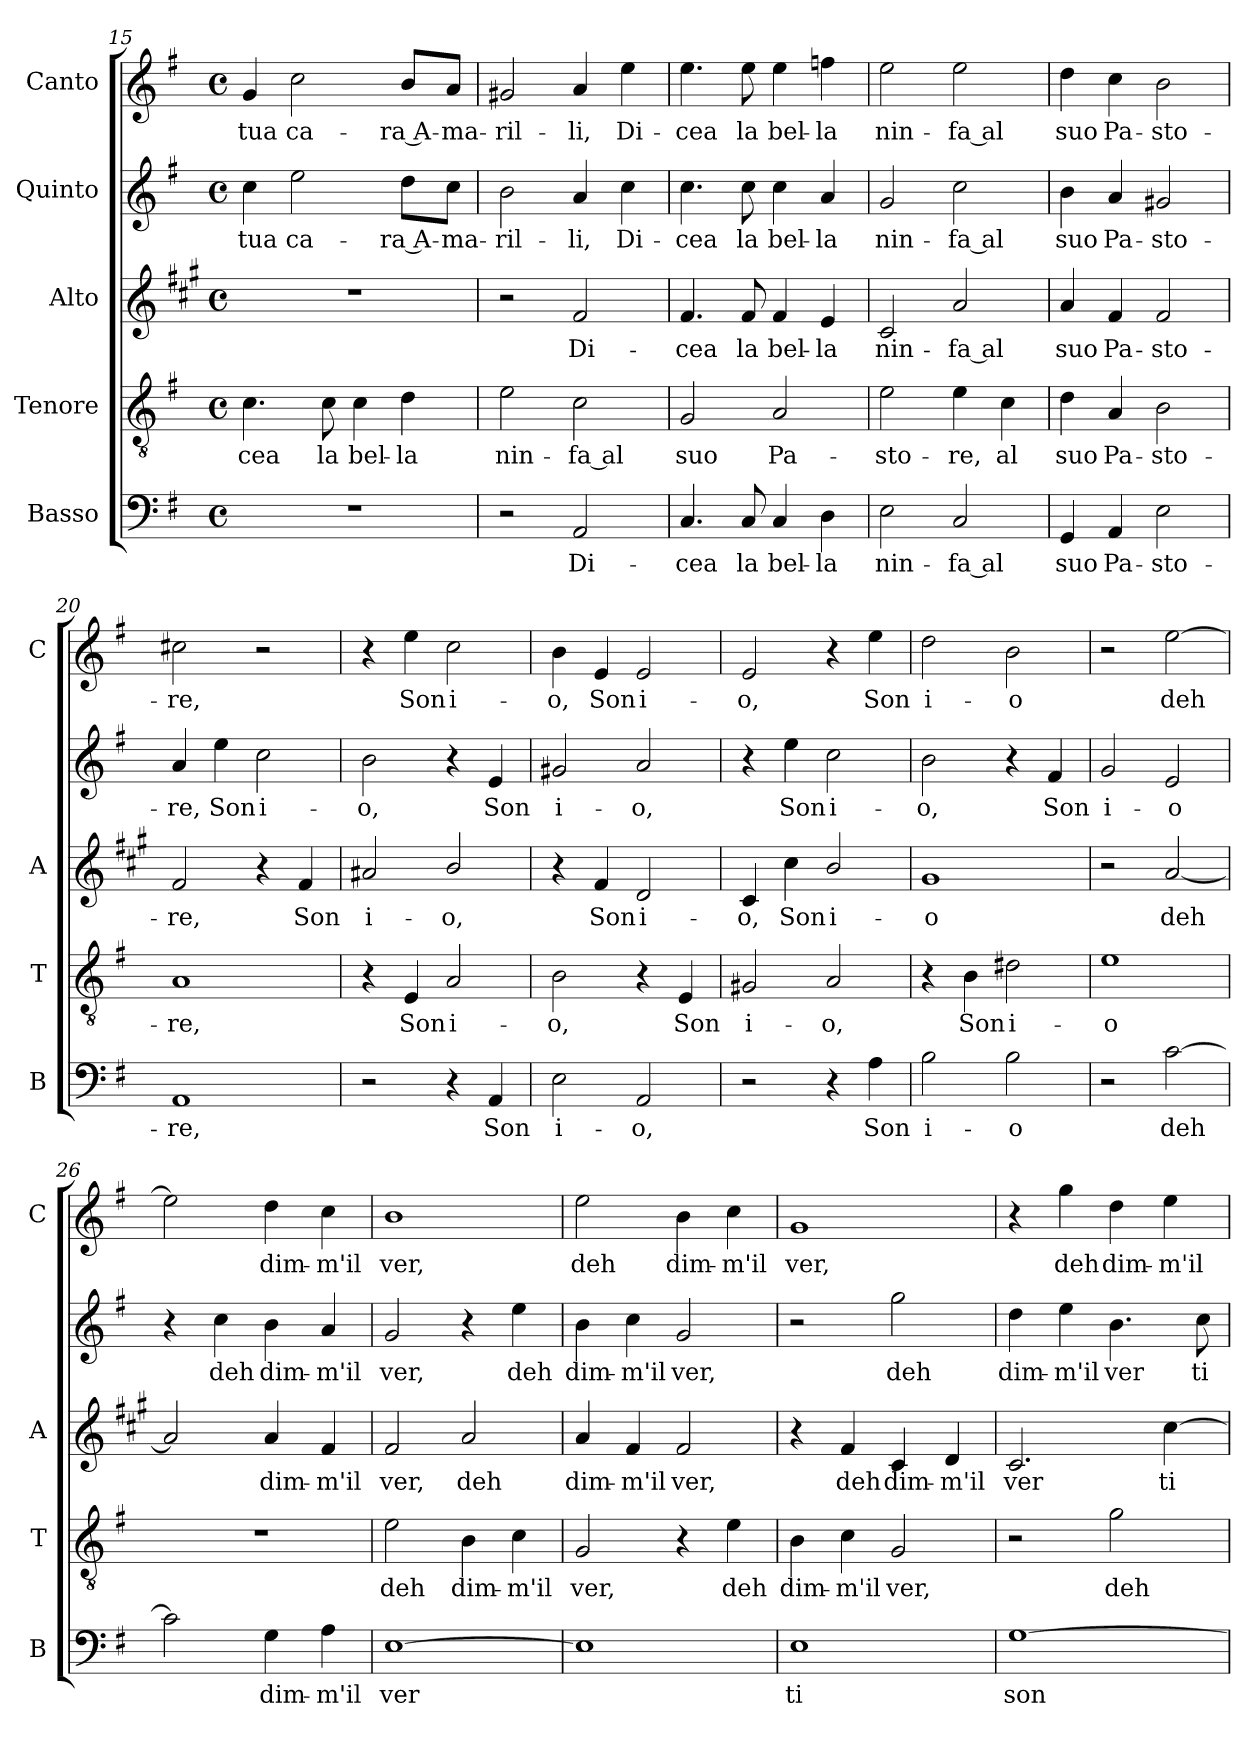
**kern	**text	**kern	**text	**kern	**text	**kern	**text	**kern	**text
*part5	*part5	*part4	*part4	*part3	*part3	*part2	*part2	*part1	*part1
*staff5	*staff5	*staff4	*staff4	*staff3	*staff3	*staff2	*staff2	*staff1	*staff1
*I"Basso	*	*I"Tenore	*	*I"Alto	*	*I"Quinto	*	*I"Canto	*
*I'B	*	*I'T	*	*I'A	*	*	*	*I'C	*
*clefF4	*	*clefGv2	*	*clefG2	*	*clefG2	*	*clefG2	*
*	*	*	*	*ITrd1c2	*	*	*	*	*
*k[f#]	*	*k[f#]	*	*k[f#]	*	*k[f#]	*	*k[f#]	*
*G:	*	*G:	*	*G:	*	*G:	*	*G:	*
*M4/4	*	*M4/4	*	*M4/4	*	*M4/4	*	*M4/4	*
*met(c)	*	*met(c)	*	*met(c)	*	*met(c)	*	*met(c)	*
=15	=15	=15	=15	=15	=15	=15	=15	=15	=15
!	!	!	!LO:LY:b	!	!	!	!LO:LY:b	!	!LO:LY:b
1r	.	4.c\	-cea	1r	.	4cc\	tua	4g/	tua
!	!	!	!	!	!	!	!LO:LY:b	!	!LO:LY:b
.	.	.	.	.	.	2ee\	ca-	2cc\	ca-
!	!	!	!LO:LY:b	!	!	!	!	!	!
.	.	8c\	la	.	.	.	.	.	.
!	!	!	!LO:LY:b	!	!	!	!	!	!
.	.	4c\	bel-	.	.	.	.	.	.
!	!	!	!LO:LY:b	!	!	!	!LO:LY:b	!	!LO:LY:b
.	.	4d\	-la	.	.	8dd\L	-ra A-	8b/L	-ra A-
!	!	!	!	!	!	!	!LO:LY:b	!	!LO:LY:b
.	.	.	.	.	.	8cc\J	-ma-	8a/J	-ma-
=16	=16	=16	=16	=16	=16	=16	=16	=16	=16
!	!	!	!LO:LY:b	!	!	!	!LO:LY:b	!	!LO:LY:b
2r	.	2e\	nin-	2r	.	2b\	-ril-	2g#X/	-ril-
!	!LO:LY:b	!	!LO:LY:b	!	!LO:LY:b	!	!LO:LY:b	!	!LO:LY:b
2AA/	Di-	2c\	-fa al	2e/	Di-	4a/	-li,	4a/	-li,
!	!	!	!	!	!	!	!LO:LY:b	!	!LO:LY:b
.	.	.	.	.	.	4cc\	Di-	4ee\	Di-
=17	=17	=17	=17	=17	=17	=17	=17	=17	=17
!	!LO:LY:b	!	!LO:LY:b	!	!LO:LY:b	!	!LO:LY:b	!	!LO:LY:b
4.C/	-cea	2G/	suo	4.e/	-cea	4.cc\	-cea	4.ee\	-cea
!	!LO:LY:b	!	!	!	!LO:LY:b	!	!LO:LY:b	!	!LO:LY:b
8C/	la	.	.	8e/	la	8cc\	la	8ee\	la
!	!LO:LY:b	!	!LO:LY:b	!	!LO:LY:b	!	!LO:LY:b	!	!LO:LY:b
4C/	bel-	2A/	Pa-	4e/	bel-	4cc\	bel-	4ee\	bel-
!	!LO:LY:b	!	!	!	!LO:LY:b	!	!LO:LY:b	!	!LO:LY:b
4D\	-la	.	.	4d/	-la	4a/	-la	4ffn\	-la
=18	=18	=18	=18	=18	=18	=18	=18	=18	=18
!	!LO:LY:b	!	!LO:LY:b	!	!LO:LY:b	!	!LO:LY:b	!	!LO:LY:b
2E\	nin-	2e\	-sto-	2B/	nin-	2g/	nin-	2ee\	nin-
!	!LO:LY:b	!	!LO:LY:b	!	!LO:LY:b	!	!LO:LY:b	!	!LO:LY:b
2C/	-fa al	4e\	-re,	2g/	-fa al	2cc\	-fa al	2ee\	-fa al
!	!	!	!LO:LY:b	!	!	!	!	!	!
.	.	4c\	al	.	.	.	.	.	.
=19	=19	=19	=19	=19	=19	=19	=19	=19	=19
!	!LO:LY:b	!	!LO:LY:b	!	!LO:LY:b	!	!LO:LY:b	!	!LO:LY:b
4GG/	suo	4d\	suo	4g/	suo	4b\	suo	4dd\	suo
!	!LO:LY:b	!	!LO:LY:b	!	!LO:LY:b	!	!LO:LY:b	!	!LO:LY:b
4AA/	Pa-	4A/	Pa-	4e/	Pa-	4a/	Pa-	4cc\	Pa-
!	!LO:LY:b	!	!LO:LY:b	!	!LO:LY:b	!	!LO:LY:b	!	!LO:LY:b
2E\	-sto-	2B\	-sto-	2e/	-sto-	2g#X/	-sto-	2b\	-sto-
!!LO:PB:g=z
=20	=20	=20	=20	=20	=20	=20	=20	=20	=20
!	!LO:LY:b	!	!LO:LY:b	!	!LO:LY:b	!	!LO:LY:b	!	!LO:LY:b
1AA	-re,	1A	-re,	2e/	-re,	4a/	-re,	2cc#X\	-re,
!	!	!	!	!	!	!	!LO:LY:b	!	!
.	.	.	.	.	.	4ee\	Son	.	.
!	!	!	!	!	!	!	!LO:LY:b	!	!
.	.	.	.	4r	.	2cc\	i-	2r	.
!	!	!	!	!	!LO:LY:b	!	!	!	!
.	.	.	.	4e/	Son	.	.	.	.
=21	=21	=21	=21	=21	=21	=21	=21	=21	=21
!	!	!	!	!	!LO:LY:b	!	!LO:LY:b	!	!
2r	.	4r	.	2g#X/	i-	2b\	-o,	4r	.
!	!	!	!LO:LY:b	!	!	!	!	!	!LO:LY:b
.	.	4E/	Son	.	.	.	.	4ee\	Son
!	!	!	!LO:LY:b	!	!LO:LY:b	!	!	!	!LO:LY:b
4r	.	2A/	i-	2a/	-o,	4r	.	2cc\	i-
!	!LO:LY:b	!	!	!	!	!	!LO:LY:b	!	!
4AA/	Son	.	.	.	.	4e/	Son	.	.
=22	=22	=22	=22	=22	=22	=22	=22	=22	=22
!	!LO:LY:b	!	!LO:LY:b	!	!	!	!LO:LY:b	!	!LO:LY:b
2E\	i-	2B\	-o,	4r	.	2g#X/	i-	4b\	-o,
!	!	!	!	!	!LO:LY:b	!	!	!	!LO:LY:b
.	.	.	.	4e/	Son	.	.	4e/	Son
!	!LO:LY:b	!	!	!	!LO:LY:b	!	!LO:LY:b	!	!LO:LY:b
2AA/	-o,	4r	.	2c/	i-	2a/	-o,	2e/	i-
!	!	!	!LO:LY:b	!	!	!	!	!	!
.	.	4E/	Son	.	.	.	.	.	.
=23	=23	=23	=23	=23	=23	=23	=23	=23	=23
!	!	!	!LO:LY:b	!	!LO:LY:b	!	!	!	!LO:LY:b
2r	.	2G#X/	i-	4B/	-o,	4r	.	2e/	-o,
!	!	!	!	!	!LO:LY:b	!	!LO:LY:b	!	!
.	.	.	.	4b\	Son	4ee\	Son	.	.
!	!	!	!LO:LY:b	!	!LO:LY:b	!	!LO:LY:b	!	!
4r	.	2A/	-o,	2a/	i-	2cc\	i-	4r	.
!	!LO:LY:b	!	!	!	!	!	!	!	!LO:LY:b
4A\	Son	.	.	.	.	.	.	4ee\	Son
=24	=24	=24	=24	=24	=24	=24	=24	=24	=24
!	!LO:LY:b	!	!	!	!LO:LY:b	!	!LO:LY:b	!	!LO:LY:b
2B\	i-	4r	.	1f#	-o	2b\	-o,	2dd\	i-
!	!	!	!LO:LY:b	!	!	!	!	!	!
.	.	4B\	Son	.	.	.	.	.	.
!	!LO:LY:b	!	!LO:LY:b	!	!	!	!	!	!LO:LY:b
2B\	-o	2d#X\	i-	.	.	4r	.	2b\	-o
!	!	!	!	!	!	!	!LO:LY:b	!	!
.	.	.	.	.	.	4f#/	Son	.	.
=25	=25	=25	=25	=25	=25	=25	=25	=25	=25
!	!	!	!LO:LY:b	!	!	!	!LO:LY:b	!	!
2r	.	1e	-o	2r	.	2g/	i-	2r	.
!	!LO:LY:b	!	!	!	!LO:LY:b	!	!LO:LY:b	!	!LO:LY:b
[2c\	deh	.	.	[2g/	deh	2e/	-o	[2ee\	deh
=26	=26	=26	=26	=26	=26	=26	=26	=26	=26
2c\]	.	1r	.	2g/]	.	4r	.	2ee\]	.
!	!	!	!	!	!	!	!LO:LY:b	!	!
.	.	.	.	.	.	4cc\	deh	.	.
!	!LO:LY:b	!	!	!	!LO:LY:b	!	!LO:LY:b	!	!LO:LY:b
4G\	dim-	.	.	4g/	dim-	4b\	dim-	4dd\	dim-
!	!LO:LY:b	!	!	!	!LO:LY:b	!	!LO:LY:b	!	!LO:LY:b
4A\	-m'il	.	.	4e/	-m'il	4a/	-m'il	4cc\	-m'il
=27	=27	=27	=27	=27	=27	=27	=27	=27	=27
!	!LO:LY:b	!	!LO:LY:b	!	!LO:LY:b	!	!LO:LY:b	!	!LO:LY:b
[1E	ver	2e\	deh	2e/	ver,	2g/	ver,	1b	ver,
!	!	!	!LO:LY:b	!	!LO:LY:b	!	!	!	!
.	.	4B\	dim-	2g/	deh	4r	.	.	.
!	!	!	!LO:LY:b	!	!	!	!LO:LY:b	!	!
.	.	4c\	-m'il	.	.	4ee\	deh	.	.
!!LO:LB:g=z
=28	=28	=28	=28	=28	=28	=28	=28	=28	=28
!	!	!	!LO:LY:b	!	!LO:LY:b	!	!LO:LY:b	!	!LO:LY:b
1E]	.	2G/	ver,	4g/	dim-	4b\	dim-	2ee\	deh
!	!	!	!	!	!LO:LY:b	!	!LO:LY:b	!	!
.	.	.	.	4e/	-m'il	4cc\	-m'il	.	.
!	!	!	!	!	!LO:LY:b	!	!LO:LY:b	!	!LO:LY:b
.	.	4r	.	2e/	ver,	2g/	ver,	4b\	dim-
!	!	!	!LO:LY:b	!	!	!	!	!	!LO:LY:b
.	.	4e\	deh	.	.	.	.	4cc\	-m'il
=29	=29	=29	=29	=29	=29	=29	=29	=29	=29
!	!LO:LY:b	!	!LO:LY:b	!	!	!	!	!	!LO:LY:b
1E	ti	4B\	dim-	4r	.	2r	.	1g	ver,
!	!	!	!LO:LY:b	!	!LO:LY:b	!	!	!	!
.	.	4c\	-m'il	4e/	deh	.	.	.	.
!	!	!	!LO:LY:b	!	!LO:LY:b	!	!LO:LY:b	!	!
.	.	2G/	ver,	4B/	dim-	2gg\	deh	.	.
!	!	!	!	!	!LO:LY:b	!	!	!	!
.	.	.	.	4c/	-m'il	.	.	.	.
=30	=30	=30	=30	=30	=30	=30	=30	=30	=30
!	!LO:LY:b	!	!	!	!LO:LY:b	!	!LO:LY:b	!	!
[1G	son	2r	.	2.B/	ver	4dd\	dim-	4r	.
!	!	!	!	!	!	!	!LO:LY:b	!	!LO:LY:b
.	.	.	.	.	.	4ee\	-m'il	4gg\	deh
!	!	!	!LO:LY:b	!	!	!	!LO:LY:b	!	!LO:LY:b
.	.	2g\	deh	.	.	4.b\	ver	4dd\	dim-
!	!	!	!	!	!LO:LY:b	!	!	!	!LO:LY:b
.	.	.	.	[4b\	ti	.	.	4ee\	-m'il
!	!	!	!	!	!	!	!LO:LY:b	!	!
.	.	.	.	.	.	8cc\	ti	.	.
=	=	=	=	=	=	=	=	=	=
*-	*-	*-	*-	*-	*-	*-	*-	*-	*-
